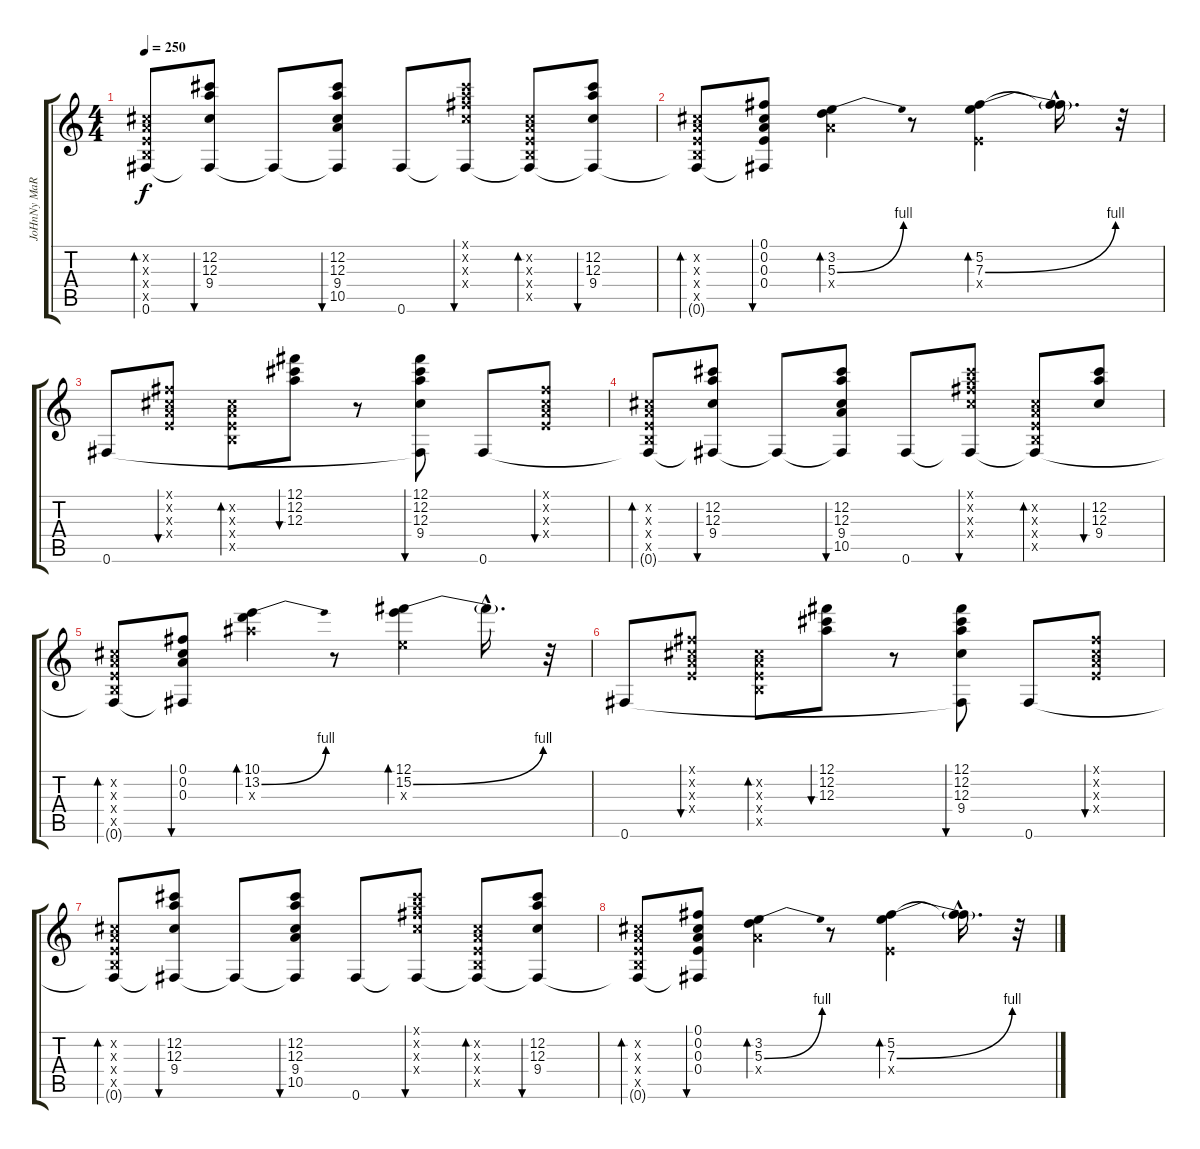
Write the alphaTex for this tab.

\track ("JoHnNy MaRr" "JoHnNy MaR") {instrument electricguitarclean}
\staff {score tabs}
\tuning (Gb4 Db4 A3 E3 B2 Gb2) {hide}
\ts (4 4)
\tempo 250
\clef g2
\ks c
(0.2{x} 0.3{x} 0.4{x} 0.5{x} 0.6{t}).8{bd 30 dy f} (12.2 12.3 9.4 0.6{t}).8{bu 30} 0.6{t}.8 (12.2 12.3 9.4 10.5 0.6{t}).8{bu 30} 0.6.8 (0.1{x} 12.2{x} 12.3{x} 9.4{x} 0.6{t}).8{bu 30} (0.2{x} 0.3{x} 0.4{x} 0.5{x} 0.6{t}).8{bd 30} (12.2 12.3 9.4 0.6{t}).8{bu 30} |
(0.2{x} 0.3{x} 0.4{x} 0.5{x} 0.6{t}).8{bd 30} (0.1 0.2 0.3 0.4 0.6{t}).8{bu 30} (3.2 5.3{be (bend 0 0 60 4)} 5.4{x}).4{bd 30 volume 15} r.8 (5.2 7.3{be (bend 0 0 60 4)} 0.4{x}).4{bd 30} (5.2{hac t} 7.3{hac t}).16{d} r.32 |
0.6.8{volume 13} (0.1{x} 0.2{x} 0.3{x} 0.4{x}).8{bu 30} (0.2{x} 0.3{x} 0.4{x} 0.5{x}).8{bd 30} (12.1 12.2 12.3).8{bu 30} r.8 (12.1 12.2 12.3 9.4 0.6{t}).8{bu 30} 0.6.8 (0.1{x} 0.2{x} 0.3{x} 0.4{x}).8{bu 30} |
(0.2{x} 0.3{x} 0.4{x} 0.5{x} 0.6{t}).8{bd 30} (12.2 12.3 9.4 0.6{t}).8{bu 30} 0.6{t}.8 (12.2 12.3 9.4 10.5 0.6{t}).8{bu 30} 0.6.8 (0.1{x} 12.2{x} 12.3{x} 9.4{x} 0.6{t}).8{bu 30} (0.2{x} 0.3{x} 0.4{x} 0.5{x} 0.6{t}).8{bd 30} (12.2 12.3 9.4).8{bu 30} |
(0.2{x} 0.3{x} 0.4{x} 0.5{x} 0.6{t}).8{bd 30} (0.1 0.2 0.3 0.6{t}).8{bu 30} (10.1 13.2{be (bend 0 0 60 4)} 13.3{x}).4{bd 30} r.8 (12.1 15.2{be (bend 0 0 60 4)} 7.3{x}).4{bd 30} 15.2{hac t}.16{d} r.32 |
0.6.8 (0.1{x} 0.2{x} 0.3{x} 0.4{x}).8{bu 30} (0.2{x} 0.3{x} 0.4{x} 0.5{x}).8{bd 30} (12.1 12.2 12.3).8{bu 30} r.8 (12.1 12.2 12.3 9.4 0.6{t}).8{bu 30} 0.6.8 (0.1{x} 0.2{x} 0.3{x} 0.4{x}).8{bu 30} |
(0.2{x} 0.3{x} 0.4{x} 0.5{x} 0.6{t}).8{bd 30} (12.2 12.3 9.4 0.6{t}).8{bu 30} 0.6{t}.8 (12.2 12.3 9.4 10.5 0.6{t}).8{bu 30} 0.6.8 (0.1{x} 12.2{x} 12.3{x} 9.4{x} 0.6{t}).8{bu 30} (0.2{x} 0.3{x} 0.4{x} 0.5{x} 0.6{t}).8{bd 30} (12.2 12.3 9.4 0.6{t}).8{bu 30} |
(0.2{x} 0.3{x} 0.4{x} 0.5{x} 0.6{t}).8{bd 30} (0.1 0.2 0.3 0.4 0.6{t}).8{bu 30} (3.2 5.3{be (bend 0 0 60 4)} 5.4{x}).4{bd 30 volume 15} r.8 (5.2 7.3{be (bend 0 0 60 4)} 0.4{x}).4{bd 30} (5.2{hac t} 7.3{hac t}).16{d} r.32
